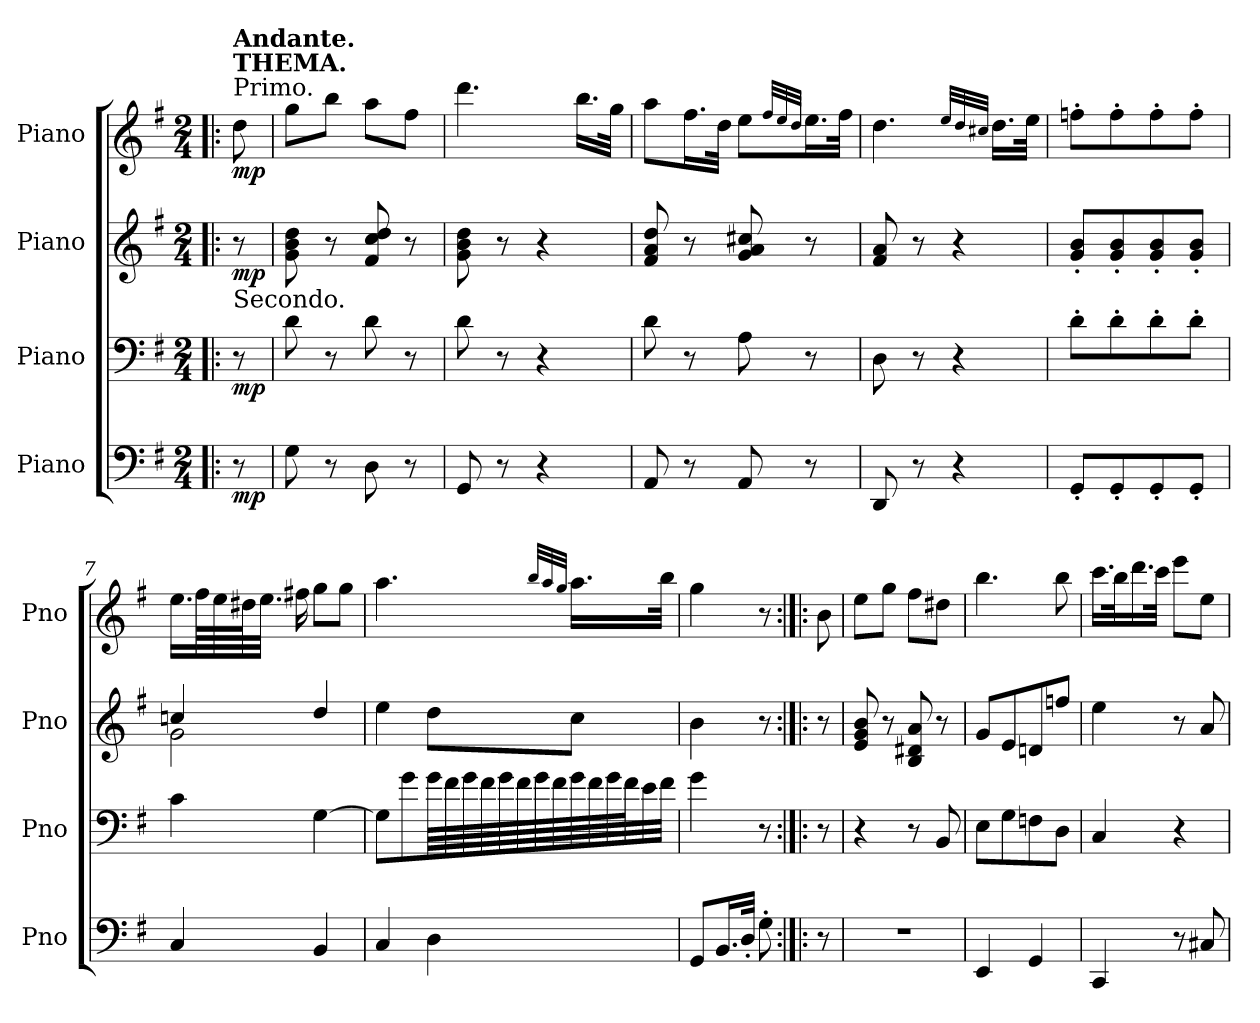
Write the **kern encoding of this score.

**kern	**dynam	**kern	**dynam	**kern	**dynam	**kern	**dynam
*part4	*part4	*part3	*part3	*part2	*part2	*part1	*part1
*staff4	*staff4	*staff3	*staff3	*staff2	*staff2	*staff1	*staff1
*I"Piano	*	*I"Piano	*	*I"Piano	*	*I"Piano	*
*I'Pno	*	*I'Pno	*	*I'Pno	*	*I'Pno	*
*clefF4	*	*clefF4	*	*clefG2	*	*clefG2	*
*k[f#]	*	*k[f#]	*	*k[f#]	*	*k[f#]	*
*M2/4	*	*M2/4	*	*M2/4	*	*M2/4	*
=1!|:	=1!|:	=1!|:	=1!|:	=1!|:	=1!|:	=1!|:	=1!|:
!	!	!	!	!	!	!LO:TX:a:t=Primo.	!
!	!	!	!	!	!	!LO:TX:a:B:t=THEMA.	!
!	!	!	!	!	!	!LO:TX:a:B:t=Andante.	!
!	!	!LO:TX:a:t=Secondo.	!	!	!	!	!
!	!LO:DY:b	!	!LO:DY:b	!	!LO:DY:b	!	!LO:DY:b
8r	mp	8r	mp	8r	mp	8dd\	mp
=2	=2	=2	=2	=2	=2	=2	=2
8G\	.	8d\	.	8g\ 8b\ 8dd\	.	8gg\L	.
8r	.	8r	.	8r	.	8bb\J	.
8D\	.	8d\	.	8f#/ 8cc/ 8dd/	.	8aa\L	.
8r	.	8r	.	8r	.	8ff#\J	.
=3	=3	=3	=3	=3	=3	=3	=3
8GG/	.	8d\	.	8g\ 8b\ 8dd\	.	4.ddd\	.
8r	.	8r	.	8r	.	.	.
4r	.	4r	.	4r	.	.	.
.	.	.	.	.	.	16.bb\LL	.
.	.	.	.	.	.	32gg\JJk	.
=4	=4	=4	=4	=4	=4	=4	=4
8AA/	.	8d\	.	8f#/ 8a/ 8dd/	.	8aa\L	.
8r	.	8r	.	8r	.	16.ff#\L	.
.	.	.	.	.	.	32dd\JJk	.
8AA/	.	8A\	.	8g/ 8a/ 8cc#X/	.	8ee\L	.
.	.	.	.	.	.	32qff#/LLL	.
.	.	.	.	.	.	32qee/	.
.	.	.	.	.	.	32qdd/JJJ	.
8r	.	8r	.	8r	.	16.ee\L	.
.	.	.	.	.	.	32ff#\JJk	.
=5	=5	=5	=5	=5	=5	=5	=5
8DD/	.	8D\	.	8f#/ 8a/	.	4.dd\	.
8r	.	8r	.	8r	.	.	.
4r	.	4r	.	4r	.	.	.
.	.	.	.	.	.	32qee/LLL	.
.	.	.	.	.	.	32qdd/	.
.	.	.	.	.	.	32qcc#X/JJJ	.
.	.	.	.	.	.	16.dd\LL	.
.	.	.	.	.	.	32ee\JJk	.
=6	=6	=6	=6	=6	=6	=6	=6
8GG'/L	.	8d'\L	.	8g/' 8b/'L	.	8ffn'\L	.
8GG'/	.	8d'\	.	8g/' 8b/'	.	8ff'\	.
8GG'/	.	8d'\	.	8g/' 8b/'	.	8ff'\	.
8GG'/J	.	8d'\J	.	8g/' 8b/'J	.	8ff'\J	.
!!LO:LB:g=z
=7	=7	=7	=7	=7	=7	=7	=7
*	*	*	*	*^	*	*	*
4C/	.	4c\	.	4ccn/	2g\	.	16.ee\LL	.
.	.	.	.	.	.	.	64ff#\LL	.
.	.	.	.	.	.	.	64ee\	.
.	.	.	.	.	.	.	64dd#X\J	.
.	.	.	.	.	.	.	32.ee\JJJ	.
.	.	.	.	.	.	.	16ff#X\	.
4BB/	.	[4G\	.	4dd/	.	.	8gg\L	.
.	.	.	.	.	.	.	8gg\J	.
*	*	*	*	*v	*v	*	*	*
=8	=8	=8	=8	=8	=8	=8	=8
4C/	.	8G\L]	.	4ee\	.	4.aa\	.
.	.	8g\	.	.	.	.	.
4D\	.	64g\LLL	.	8dd\L	.	.	.
.	.	64f#\	.	.	.	.	.
.	.	64g\	.	.	.	.	.
.	.	64f#\	.	.	.	.	.
.	.	64g\	.	.	.	.	.
.	.	64f#\	.	.	.	.	.
.	.	64g\	.	.	.	.	.
.	.	64f#\	.	.	.	.	.
.	.	.	.	.	.	32qbb/LLL	.
.	.	.	.	.	.	32qaa/	.
.	.	.	.	.	.	32qgg/JJJ	.
.	.	64g\	.	8cc\J	.	16.aa\LL	.
.	.	64f#\	.	.	.	.	.
.	.	64g\	.	.	.	.	.
.	.	64f#\J	.	.	.	.	.
.	.	32e\	.	.	.	.	.
.	.	32f#\JJJ	.	.	.	32bb\JJk	.
=9	=9	=9	=9	=9	=9	=9	=9
8GG/L	.	4g\	.	4b\	.	4gg\	.
16.BB/L	.	.	.	.	.	.	.
32D'/JJk	.	.	.	.	.	.	.
8G'\	.	8r	.	8r	.	8r	.
=10:|!|:	=10:|!|:	=10:|!|:	=10:|!|:	=10:|!|:	=10:|!|:	=10:|!|:	=10:|!|:
8r	.	8r	.	8r	.	8b\	.
=11	=11	=11	=11	=11	=11	=11	=11
2r	.	4r	.	8e/ 8g/ 8b/	.	8ee\L	.
.	.	.	.	8r	.	8gg\J	.
.	.	8r	.	8B/ 8d#X/ 8a/	.	8ff#\L	.
.	.	8BB/	.	8r	.	8dd#X\J	.
!!LO:PB:g=z
=12	=12	=12	=12	=12	=12	=12	=12
4EE/	.	8E\L	.	8g/L	.	4.bb\	.
.	.	8G\	.	8e/	.	.	.
4GG/	.	8Fn\	.	8dn/	.	.	.
.	.	8D\J	.	8ffn/J	.	8bb\	.
=13	=13	=13	=13	=13	=13	=13	=13
4CC/	.	4C/	.	4ee\	.	16.ccc\LL	.
.	.	.	.	.	.	32bb\K	.
.	.	.	.	.	.	16.ddd\	.
.	.	.	.	.	.	32ccc\JJk	.
8r	.	4r	.	8r	.	8eee\L	.
8C#X/	.	.	.	8a/	.	8ee\J	.
=	=	=	=	=	=	=	=
*-	*-	*-	*-	*-	*-	*-	*-
